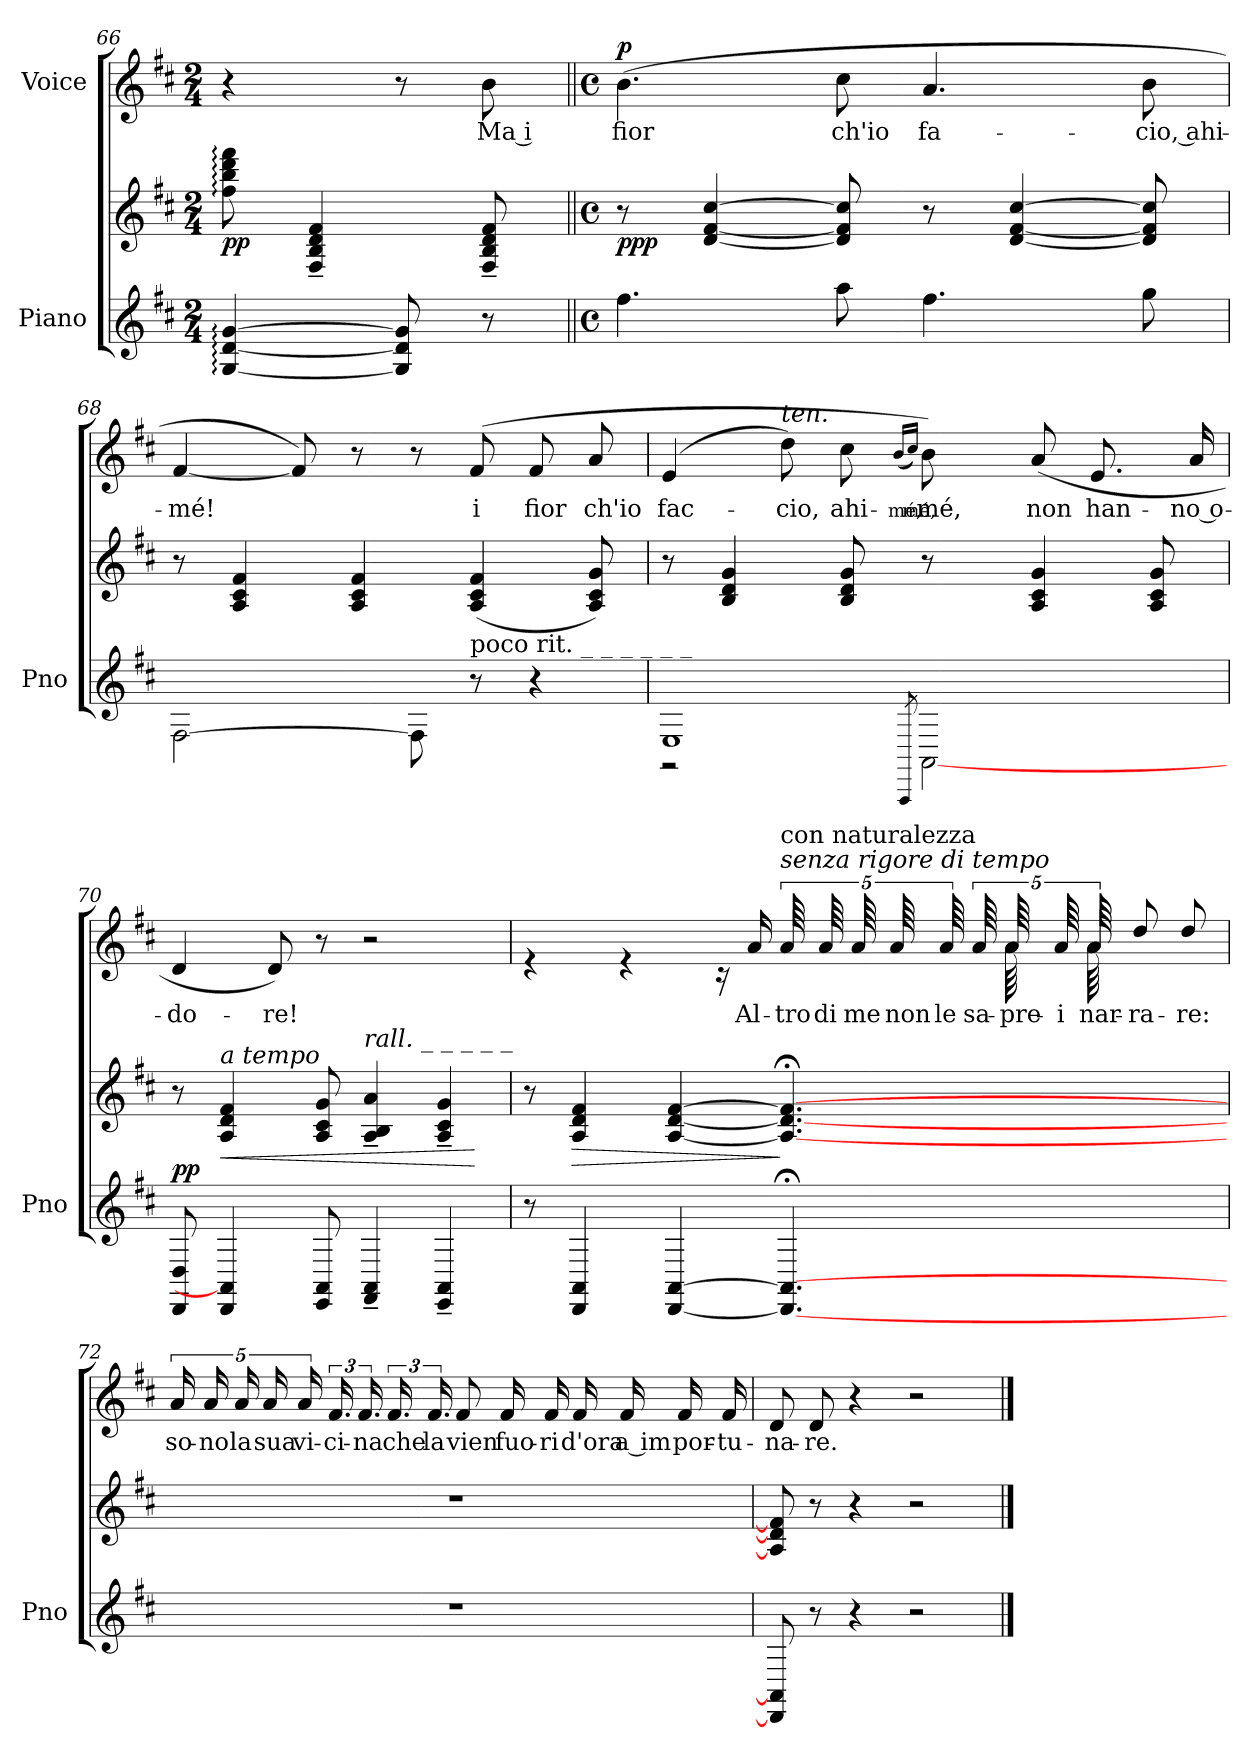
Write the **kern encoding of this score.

**kern	**kern	**dynam	**kern	**text	**dynam
*part2	*part2	*part2	*part1	*part1	*part1
*staff3	*staff2	*staff2/3	*staff1	*staff1	*staff1
*I"Piano	*	*	*I"Voice	*	*
*I'Pno	*	*	*	*	*
*clefG2	*clefG2	*	*clefG2	*	*
*k[f#c#]	*k[f#c#]	*	*k[f#c#]	*	*
*M2/4	*M2/4	*	*M2/4	*	*
=66	=66	=66	=66	=66	=66
!	!	!LO:DY:b	!	!	!
[4G/: [4d/: [4g/:	8ff#\: 8bb\: 8ddd\: 8fff#\:	pp	4r	.	.
.	4F#/~ 4B/~ 4d/~ 4f#/~	.	.	.	.
8G/] 8d/] 8g/]	.	.	8r	.	.
8r	8F#/~ 8B/~ 8d/~ 8f#/~	.	8b\	Ma i	.
=67||	=67||	=67||	=67||	=67||	=67||
*M4/4	*M4/4	*	*M4/4	*	*
*met(c)	*met(c)	*	*met(c)	*	*
!	!	!LO:DY:b	!	!	!LO:DY:a
4.ff#\	8r	ppp	(4.b\	fior	p
.	[4d/ [4f#/ [4cc#/	.	.	.	.
8aa\	8d/] 8f#/] 8cc#/]	.	8cc#\	ch'io	.
4.ff#\	8r	.	4.a/	fa-	.
.	[4d/ [4f#/ [4cc#/	.	.	.	.
8gg\	8d/] 8f#/] 8cc#/]	.	8b\	cio, ahi-	.
!!LO:PB:g=z
=68	=68	=68	=68	=68	=68
[2F#\	8r	.	[4f#/	mé!	.
.	4A/ 4c#/ 4f#/	.	.	.	.
.	.	.	8f#/])	.	.
.	4A/ 4c#/ 4f#/	.	8r	.	.
8F#\]	.	.	8r	.	.
!LO:TX:a:t=poco rit.     _             _                   _                       _                            _                      _	!	!	!	!	!
8r	(>4A/ 4c#/ 4f#/	.	(>8f#/	i	.
4r	.	.	8f#/	fior	.
.	8A/ 8c#/ 8g/)	.	8a/	ch'io	.
=69	=69	=69	=69	=69	=69
*^	*	*	*	*	*
1E	2r	8r	.	(4e/	fac-	.
.	.	4B/ 4d/ 4g/	.	.	.	.
!	!	!	!	!LO:TX:a:i:t=ten.	!	!
.	.	.	.	8dd\)	cio,	.
.	.	8B/ 8d/ 8g/	.	8cc#\	ahi-	.
.	.	.	.	(16qb/LL	mé,	.
.	8qAAA/	.	.	16qcc#/JJ)	mé,	.
.	[2AA\	8r	.	8b\)	mé,	.
.	.	4A/ 4c#/ 4g/	.	(>8a/	non	.
.	.	.	.	8.e/	han-	.
.	.	8A/ 8c#/ 8g/	.	.	.	.
.	.	.	.	16a/	no o-	.
*v	*v	*	*	*	*	*
!!LO:LB:g=z
=70	=70	=70	=70	=70	=70
!	!	!LO:DY:a=2	!	!	!
8DD/ 8D/	8r	pp	4d/	do-	.
!	!LO:TX:a:i:t=a tempo	!	!	!	!
!	!	!LO:HP:b	!	!	!
4DD/ 4AA/]	4A/ 4d/ 4f#/	<	.	.	.
.	.	.	8d/)	re!	.
8EE/ 8AA/	8A/ 8c#/ 8g/	.	8r	.	.
!	!LO:TX:a:i:t=rall.          _                     _                     _                         _                         _	!	!	!	!
4FF#/~ 4AA/~	4A/~ 4B/~ 4a/~	.	2r	.	.
4EE/~ 4AA/~	4A/~ 4c#/~ 4g/~	.	.	.	.
.	.	[	.	.	.
=71	=71	=71	=71	=71	=71
*	*	*	*^	*	*
8r	8r	.	4re	10%7ryy	.	.
!	!	!LO:HP:b	!	!	!	!
4DD/ 4AA/	4A/ 4d/ 4f#/	>	.	.	.	.
.	.	.	4re	.	.	.
[4DD/ [4AA/	[4A/ [4d/ [4f#/	.	.	.	.	.
.	.	.	16rc	.	.	.
.	.	.	16a/	.	Al-	.
!	!	!	!LO:TX:a:i:t=senza rigore di tempo	!	!	!
!	!	!	!LO:TX:a:t=con naturalezza	!	!	!
4.DD/_; 4.AA/_;	4.A/_;< 4.d/_;< 4.f#/_;<	]	80a/	.	tro	.
.	.	.	80a/	.	di	.
.	.	.	80a/	.	me	.
.	.	.	80a/	.	non	.
.	.	.	80a/	.	le	.
.	.	.	80a/	.	sa-	.
*	*	*	*	*Xtuplet	*	*
.	.	.	80a/	80a\	pre-	.
.	.	.	80a/	80ryy	i	.
.	.	.	80a/	80a\	nar-	.
.	.	.	80ryy	80%21ryy	.	.
.	.	.	8dd/	.	ra-	.
.	.	.	8dd/	.	re:	.
*	*	*	*v	*v	*	*
!!LO:LB:g=z
=72	=72	=72	=72	=72	=72
*	*	*	*tuplet	*	*
1r	1r	.	20a/	so-	.
.	.	.	20a/	no	.
.	.	.	20a/	la	.
.	.	.	20a/	sua	.
.	.	.	20a/	vi-	.
.	.	.	24.f#/	ci-	.
.	.	.	24.f#/	na	.
.	.	.	24.f#/	che	.
.	.	.	24.f#/	la	.
.	.	.	8f#/	vien	.
.	.	.	16f#/	fuo-	.
.	.	.	16f#/	ri	.
.	.	.	16f#/	d'ora	.
.	.	.	16f#/	a im	.
.	.	.	16f#/	por-	.
.	.	.	16f#/	tu-	.
=73	=73	=73	=73	=73	=73
8DD/] 8AA/]	8A/] 8d/] 8f#/]	.	8d/	na-	.
8r	8r	.	8d/	re.	.
4r	4r	.	4r	.	.
2r	2r	.	2r	.	.
==	==	==	==	==	==
*-	*-	*-	*-	*-	*-
